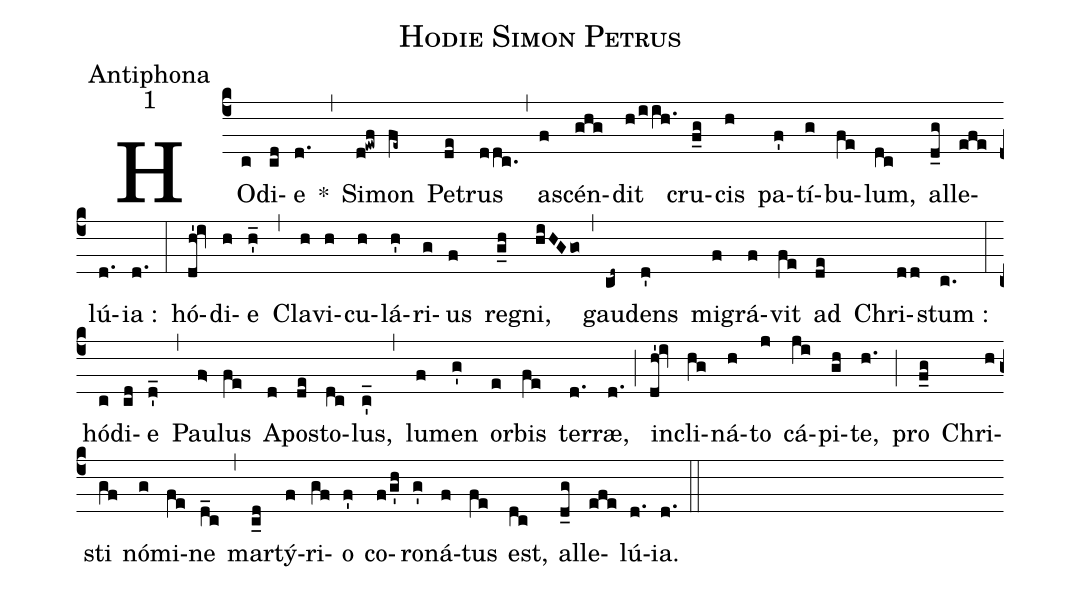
name:Hodie Simon Petrus;
office-part:Antiphona;
mode:1;
%%
(c4) HO(c)di(cd)e(d.) *(,) Si(d!ewf)mon(fe~) Pe(de)trus(ddc.) (,) a(f)scén(ghg)dit(h/iih.) cru(f_g)cis(h) pa(f')tí(g)bu(fe)lum,(dc) al(d_g)le(efe)lú(d.)ia :(d.) (:) hó(dh'!iv)di(h)e(h'_) (,) Cla(h)vi(h)cu(h)lá(h')ri(g)us(f) re(g_h)gni,(hiHGgo) (,) gau(cd~)dens(d') mi(f)grá(f)vit(fe) ad(de) Chri(dd)stum :(c.) (:) hó(c)di(cd)e(d'_) (,) Pau(f>)lus(fe) A(d)po(de)sto(dc)lus,(c_') (,) lu(f)men(g') or(e)bis(fe) ter(d.)ræ,(d.) (;) in(dh'!iv)cli(hg)ná(h)to(j) cá(ji)pi(gh)te,(h.) (;) pro(f_g) Chri(h)sti(gf) nó(g)mi(fe)ne(d_c) (,) mar(c_d)tý(f)ri(gf)o(f') co(f/g'h)ro(g')ná(f)tus(fe) est,(dc) al(d_g)le(efe)lú(d.)ia.(d.) (::)
